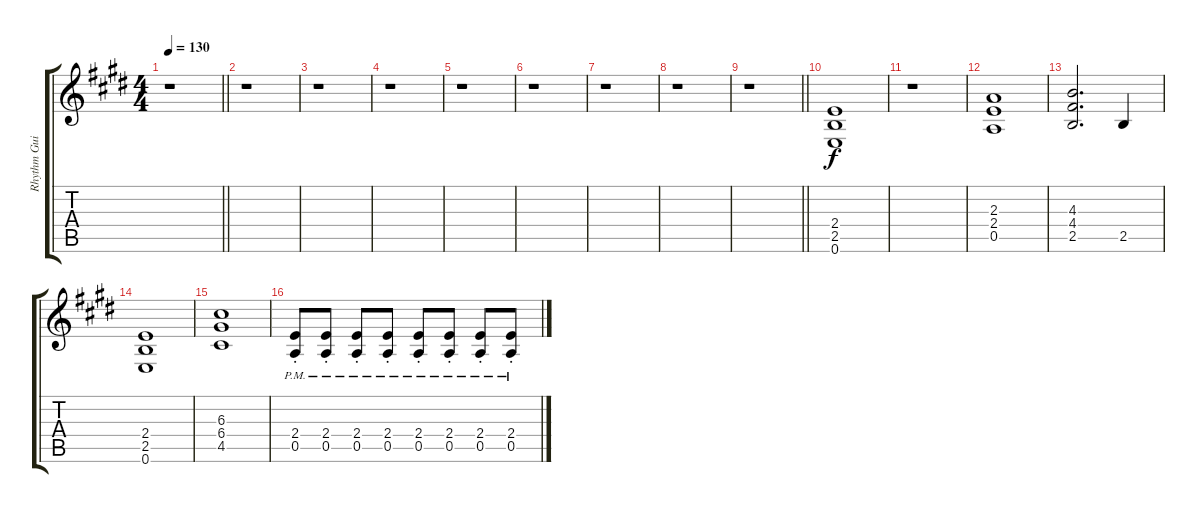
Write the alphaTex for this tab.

\track ("Rhythm Guitar - Richie Sambora" "Rhythm Gui") {instrument distortionguitar}
\staff {score tabs}
\tuning (E4 B3 G3 D3 A2 E2) {hide}
\ts (4 4)
\tempo 130
\clef g2
\barLineRight lightlight
\ks c#minor
r.1{dy f} |
\ks e
r.1 |
\ks c#minor
r.1 |
r.1 |
\ks e
r.1 |
\ks c#minor
r.1 |
\ks e
r.1 |
\ks c#minor
r.1 |
\barLineRight lightlight
r.1 |
\ks e
(2.4 2.5 0.6).1 |
\ks c#minor
r.1 |
(2.3 2.4 0.5).1 |
(4.3 4.4 2.5).2{d} 2.5.4 |
\ks e
(2.4 2.5 0.6).1 |
\ks c#minor
(6.3 6.4 4.5).1 |
(2.4{pm st} 0.5{pm st}).8 (2.4{pm st} 0.5{pm st}).8 (2.4{pm st} 0.5{pm st}).8 (2.4{pm st} 0.5{pm st}).8 (2.4{pm st} 0.5{pm st}).8 (2.4{pm st} 0.5{pm st}).8 (2.4{pm st} 0.5{pm st}).8 (2.4{pm st} 0.5{pm st}).8
